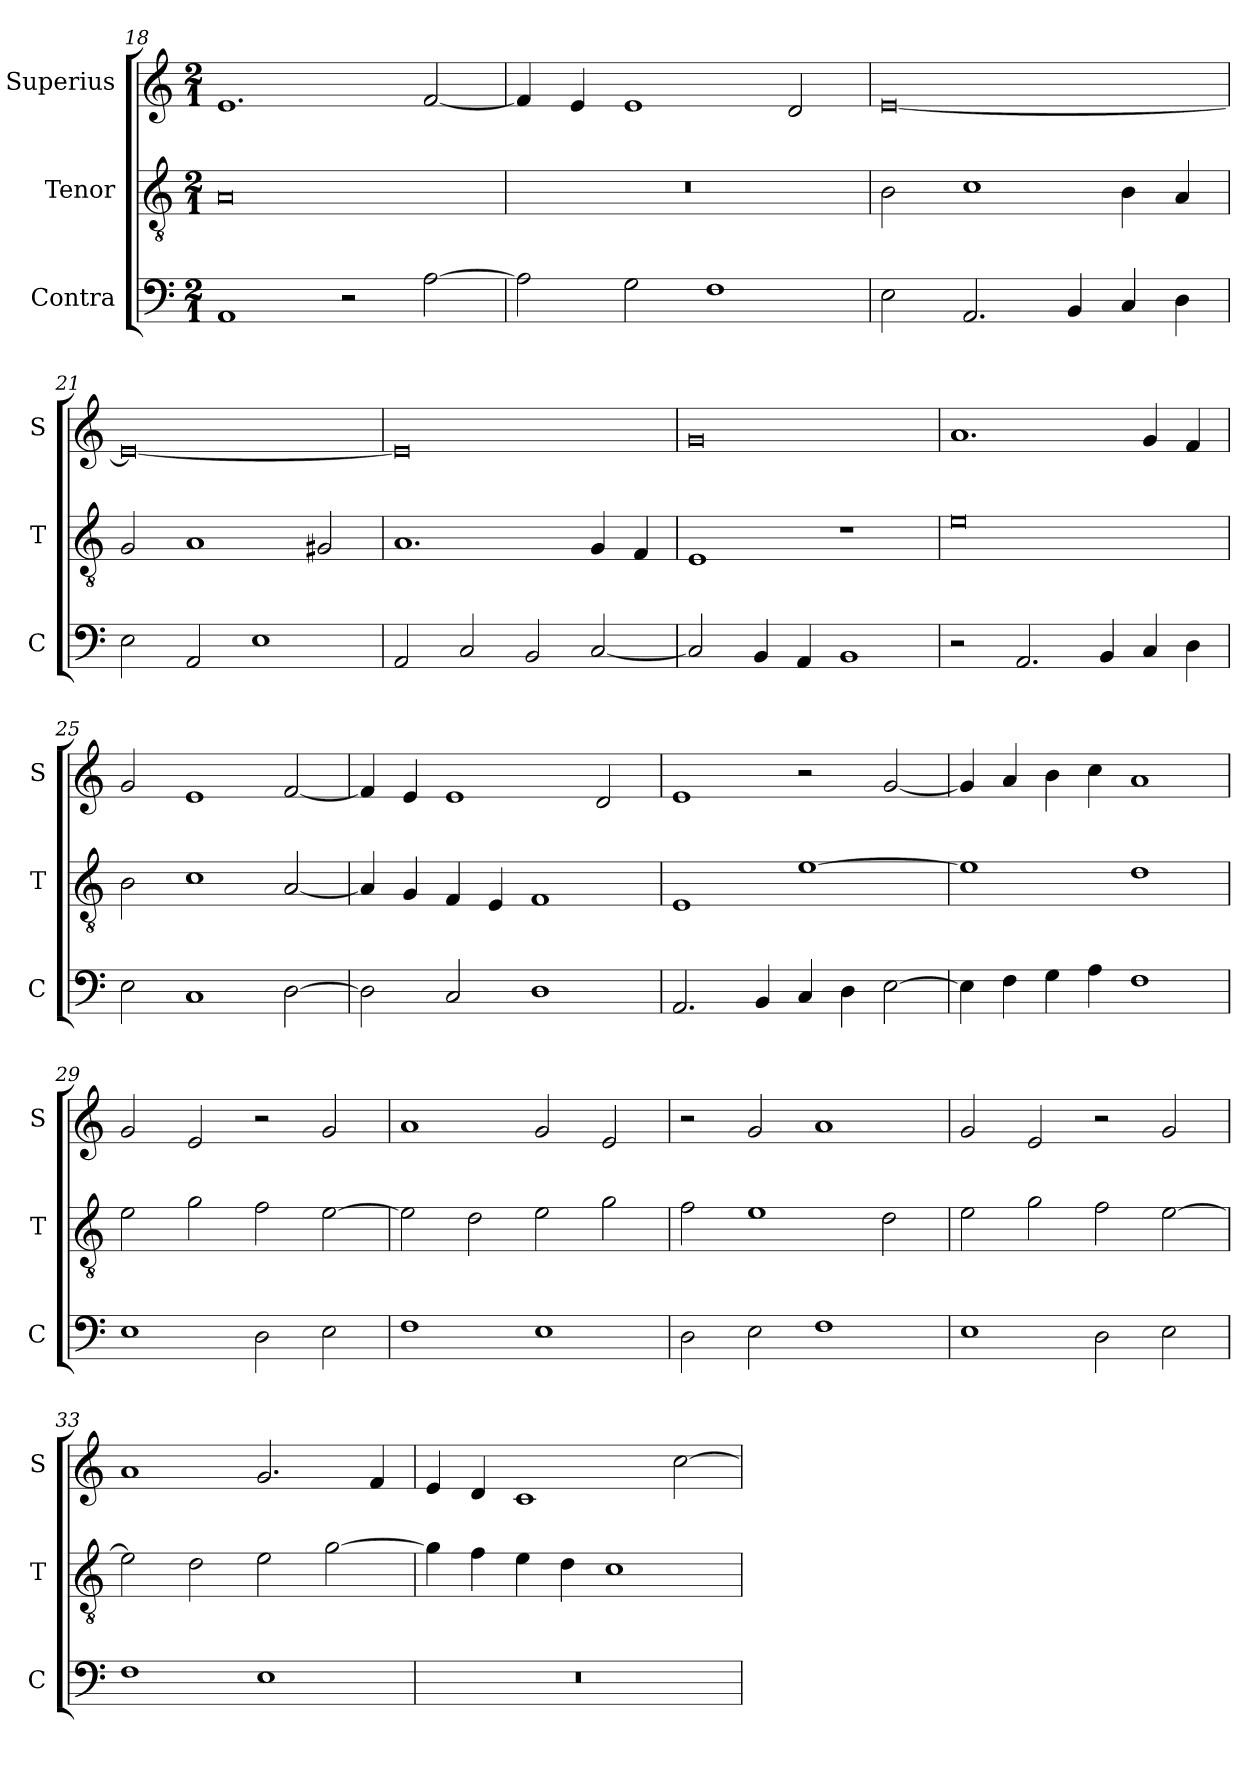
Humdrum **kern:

**kern	**kern	**kern
*part3	*part2	*part1
*staff3	*staff2	*staff1
*I"Contra	*I"Tenor	*I"Superius
*I'C	*I'T	*I'S
*clefF4	*clefGv2	*clefG2
*k[]	*k[]	*k[]
*a:	*a:	*a:
*M2/1	*M2/1	*M2/1
=18	=18	=18
1AA	0A	1.e
2r	.	.
[2A	.	[2f
=19	=19	=19
2A]	0r	4f]
.	.	4e
2G	.	1e
1F	.	.
.	.	2d
=20	=20	=20
2E	2B	[0e
2.AA	1c	.
4BB	.	.
4C	4B	.
4D	4A	.
=21	=21	=21
2E	2G	0e_
2AA	1A	.
1E	.	.
.	2G#X	.
=22	=22	=22
2AA	1.A	0e]
2C	.	.
2BB	.	.
[2C	4G	.
.	4F	.
=23	=23	=23
2C]	1E	0g
4BB	.	.
4AA	.	.
1BB	1r	.
=24	=24	=24
2r	0e	1.a
2.AA	.	.
4BB	.	.
4C	.	4g
4D	.	4f
=25	=25	=25
2E	2B	2g
1C	1c	1e
[2D	[2A	[2f
=26	=26	=26
2D]	4A]	4f]
.	4G	4e
2C	4F	1e
.	4E	.
1D	1F	.
.	.	2d
=27	=27	=27
2.AA	1E	1e
4BB	.	.
4C	[1e	2r
4D	.	.
[2E	.	[2g
=28	=28	=28
4E]	1e]	4g]
4F	.	4a
4G	.	4b
4A	.	4cc
1F	1d	1a
=29	=29	=29
1E	2e	2g
.	2g	2e
2D	2f	2r
2E	[2e	2g
=30	=30	=30
1F	2e]	1a
.	2d	.
1E	2e	2g
.	2g	2e
=31	=31	=31
2D	2f	2r
2E	1e	2g
1F	.	1a
.	2d	.
=32	=32	=32
1E	2e	2g
.	2g	2e
2D	2f	2r
2E	[2e	2g
=33	=33	=33
1F	2e]	1a
.	2d	.
1E	2e	2.g
.	[2g	.
.	.	4f
=34	=34	=34
0r	4g]	4e
.	4f	4d
.	4e	1c
.	4d	.
.	1c	.
.	.	[2cc
=	=	=
*-	*-	*-
